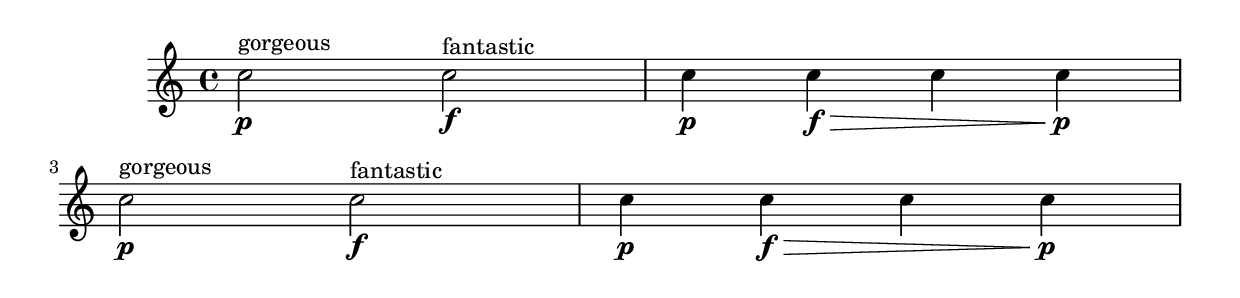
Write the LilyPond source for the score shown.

%% Do not edit this file; it is auto-generated from LSR http://lsr.dsi.unimi.it
%% This file is in the public domain.
\version "2.12.0"

\header {
  lsrtags = "tweaks-and-overrides, spacing"

  texidoces = "
Mediante el establecimiento de la propiedad @code{Y-extent} a un valor
adecuado, todos los objetos @code{DynamicLineSpanner} (reguladores e
indicaciones dinámicas textuales) se pueden alinear con un punto de
referencia común, independientemente de sus dimensiones.  De esta
manera, todos los elementos estarán alineados verticalmente,
produciendo así un resultado más satisfactorio.

Se usa una idea similar para alinear las inscripciones de texto a lo
largo de su línea de base.

"
  doctitlees = "Indicaciones dinámicas y textuales alineadas verticalmente"
  
%% Translation of GIT committish :<6ce7f350682dfa99af97929be1dec6b9f1cbc01a>
texidocde = "
Indem man die @code{'Y-extent}-Eigenschaft auf einen passenden Wert setzt,
können alle @code{DynamicLineSpanner}-Objekte (Crescendo-Klammern und
Dynamik-Texte)  (hairpins and dynamic texts) unabhängig von ihrer
wirklichen Ausdehnung an einem gemeinsamen Referenzpunkt ausgerichtet werden.
Auf diese Weise ist jedes Element vertikal ausgerichtet und der Notensatz
sieht ansprechender aus.

Die gleiche Idee wird benutzt, um Textbeschriftungen an ihrer
Grundlinie auszurichten.

"
  doctitlede = "Vertikale Ausrichtung von Dynamik und Textbeschriftung beeinflussen"

  texidoc = "
By setting the @code{'Y-extent} property to a suitable value, all
@code{DynamicLineSpanner} objects (hairpins and dynamic texts) can be
aligned to a common reference point, regardless of their actual extent.
This way, every element will be vertically aligned, thus producing a
more pleasing output.

The same idea is used to align the text scripts along their baseline.

"
  doctitle = "Vertically aligned dynamics and textscripts"
} % begin verbatim

music = \relative c'' {
  c2\p^\markup { gorgeous } c\f^\markup { fantastic }
  c4\p c\f\> c c\!\p
}

{
  \music \break
  \override DynamicLineSpanner #'staff-padding = #2.0
  \override DynamicLineSpanner #'Y-extent = #'(-1.5 . 1.5)
  \override TextScript #'Y-extent = #'(-1.5 . 1.5)
  \music
}
